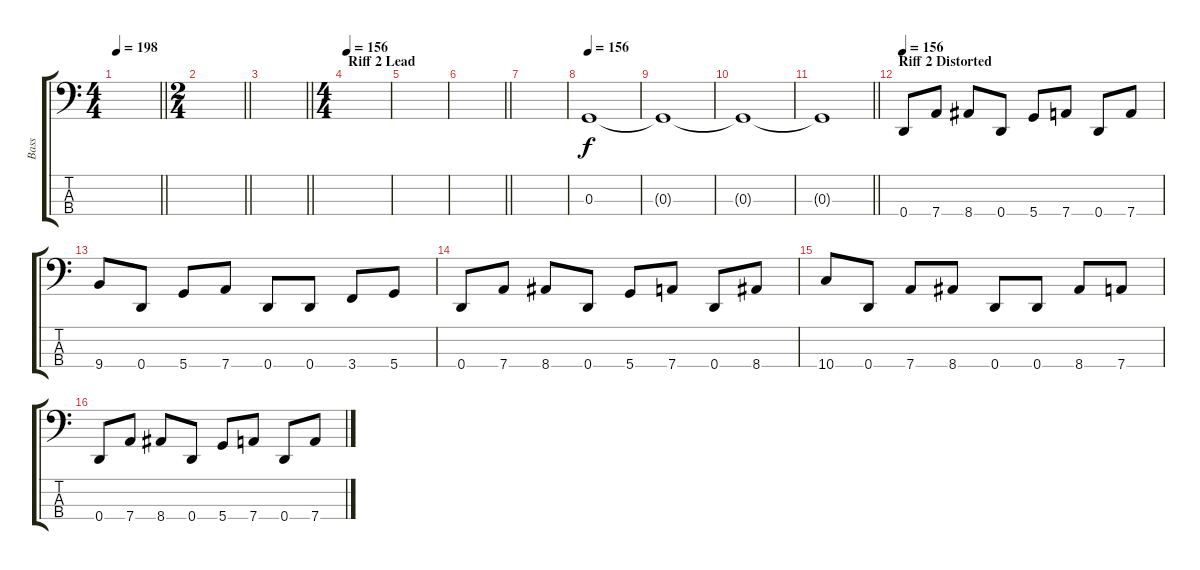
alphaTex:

\track ("Bass" "Bass") {instrument electricbasspick}
\staff {score tabs}
\tuning (F2 C2 G1 D1) {hide}
\ts (4 4)
\tempo 198
\clef f4
\barLineRight lightlight
\ks c
|
\ts (2 4)
\barLineRight lightlight
|
\barLineRight lightlight
|
\ts (4 4)
\section ("" "Riff 2 Lead")
\tempo 156
|
|
\barLineRight lightlight
|
|
\tempo 156
0.3.1 |
0.3{t}.1 |
0.3{t}.1 |
\barLineRight lightlight
0.3{t}.1 |
\section ("" "Riff 2 Distorted")
\tempo 156
0.4.8 7.4.8 8.4.8 0.4.8 5.4.8 7.4.8 0.4.8 7.4.8 |
9.4.8 0.4.8 5.4.8 7.4.8 0.4.8 0.4.8 3.4.8 5.4.8 |
0.4.8 7.4.8 8.4.8 0.4.8 5.4.8 7.4.8 0.4.8 8.4.8 |
10.4.8 0.4.8 7.4.8 8.4.8 0.4.8 0.4.8 8.4.8 7.4.8 |
0.4.8 7.4.8 8.4.8 0.4.8 5.4.8 7.4.8 0.4.8 7.4.8
